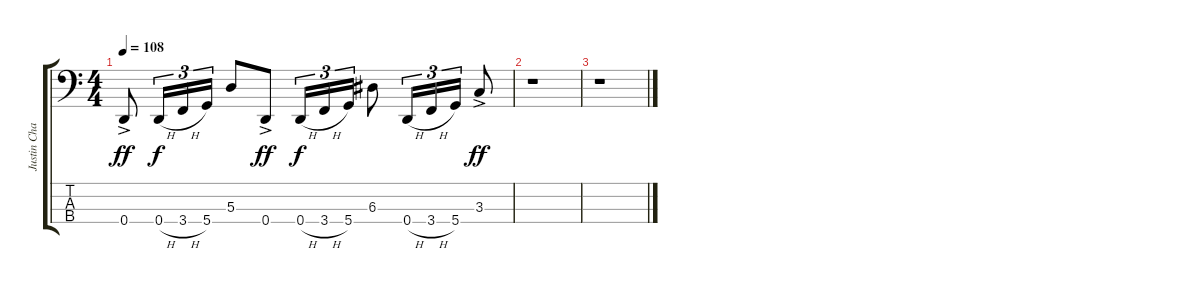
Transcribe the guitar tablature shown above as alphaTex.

\track ("Justin Chancellor" "Justin Cha") {instrument electricbasspick}
\staff {score tabs}
\tuning (G2 D2 A1 D1) {hide}
\ts (4 4)
\tempo 108
\clef f4
\ks c
0.4{ac}.8{dy ff} 0.4{h}.16{tu (3 2) dy f} 3.4{h}.16{tu (3 2)} 5.4.16{tu (3 2)} 5.3.8 0.4{ac}.8{dy ff} 0.4{h}.16{tu (3 2) dy f} 3.4{h}.16{tu (3 2)} 5.4.16{tu (3 2)} 6.3.8 0.4{h}.16{tu (3 2)} 3.4{h}.16{tu (3 2)} 5.4.16{tu (3 2)} 3.3{ac}.8{dy ff} |
r.1 |
r.1
